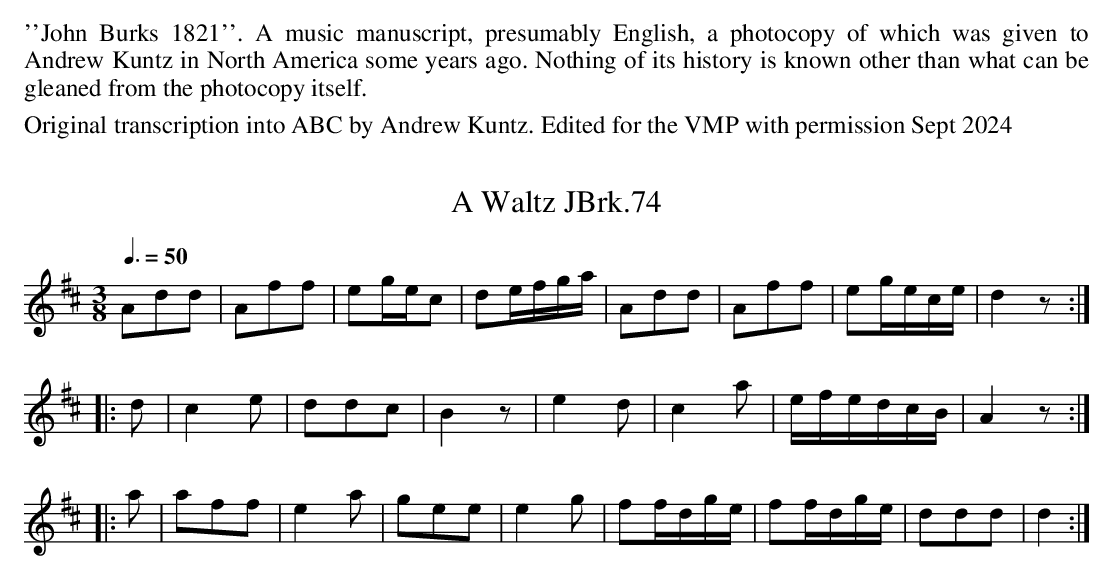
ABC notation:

X:1
T:Waltz JBrk.74, A
Q:3/8=50
M:3/8
L:1/8
K:D
Add|Aff|eg/e/c|de/f/g/a/|Add|Aff|eg/e/c/e/|d2z:|
|:d|c2e|ddc|B2z|e2d|c2a|e/f/e/d/c/B/|A2z:|
|:a|aff|e2a|gee|e2g|ff/d/g/e/|ff/d/g/e/|ddd|d2:|
